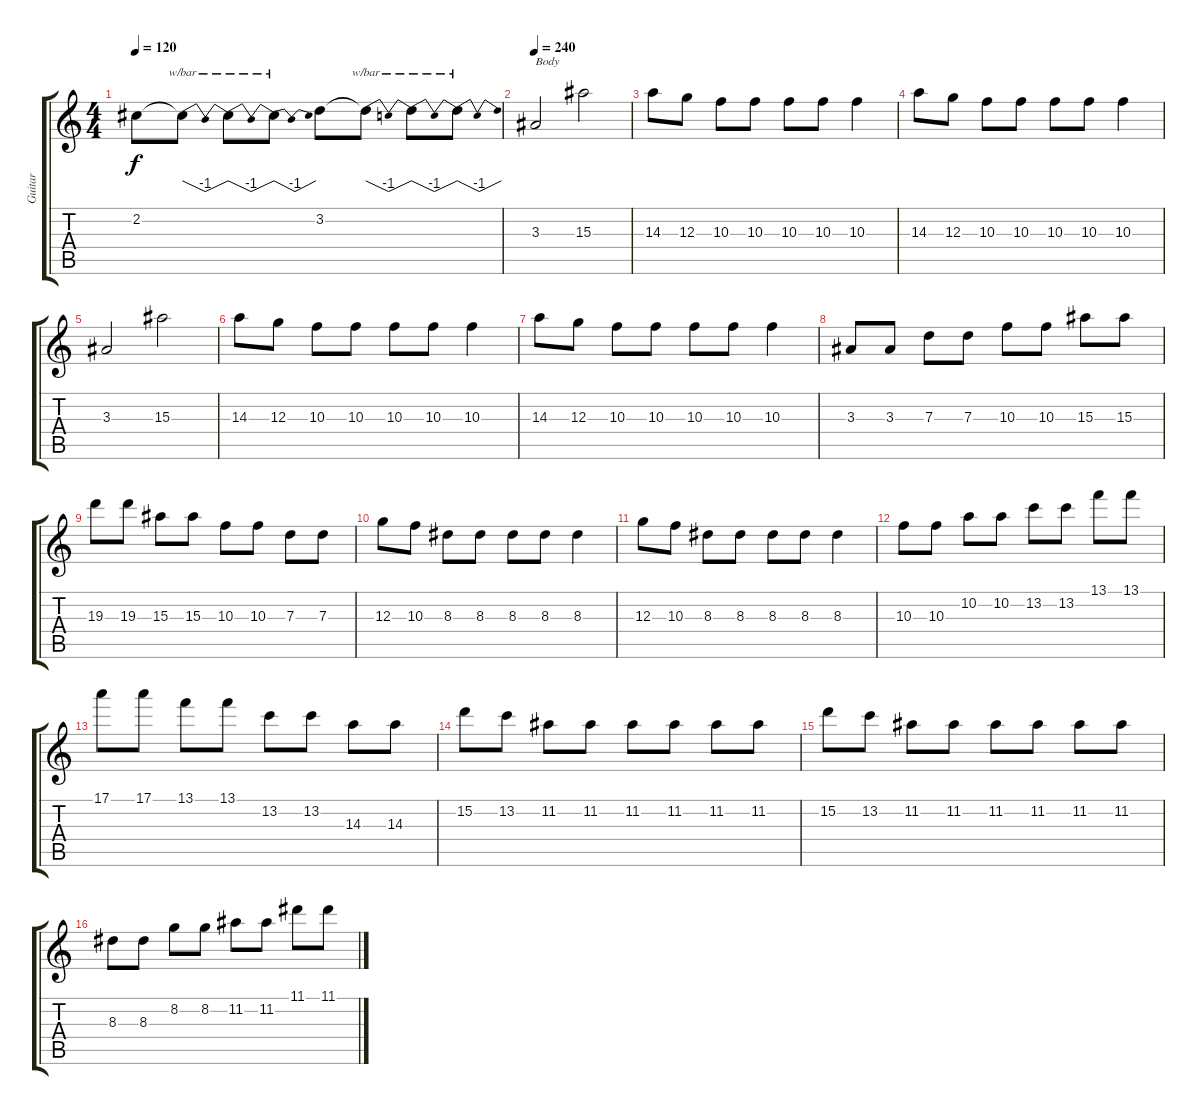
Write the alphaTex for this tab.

\track ("Guitar" "Guitar") {instrument acousticguitarnylon}
\staff {score tabs}
\tuning (E4 B3 G3 D3 A2 E2) {hide}
\ts (4 4)
\tempo 120
\clef g2
\ks c
2.2.8{dy f} 2.2{t}.8{tbe (dip default 0 0 30 -4 60 0)} 2.2{t}.8{tbe (dip default 0 0 30 -4 60 0)} 2.2{t}.8{tbe (dip default 0 0 30 -4 60 0)} 3.2.8 3.2{t}.8{tbe (dip default 0 0 30 -4 60 0)} 3.2{t}.8{tbe (dip default 0 0 30 -4 60 0)} 3.2{t}.8{tbe (dip default 0 0 30 -4 60 0)} |
\tempo 240
3.3.2{txt "Body"} 15.3.2 |
14.3.8 12.3.8 10.3.8 10.3.8 10.3.8 10.3.8 10.3.4 |
14.3.8 12.3.8 10.3.8 10.3.8 10.3.8 10.3.8 10.3.4 |
3.3.2 15.3.2 |
14.3.8 12.3.8 10.3.8 10.3.8 10.3.8 10.3.8 10.3.4 |
14.3.8 12.3.8 10.3.8 10.3.8 10.3.8 10.3.8 10.3.4 |
3.3.8 3.3.8 7.3.8 7.3.8 10.3.8 10.3.8 15.3.8 15.3.8 |
19.3.8 19.3.8 15.3.8 15.3.8 10.3.8 10.3.8 7.3.8 7.3.8 |
12.3.8 10.3.8 8.3.8 8.3.8 8.3.8 8.3.8 8.3.4 |
12.3.8 10.3.8 8.3.8 8.3.8 8.3.8 8.3.8 8.3.4 |
10.3.8 10.3.8 10.2.8 10.2.8 13.2.8 13.2.8 13.1.8 13.1.8 |
17.1.8 17.1.8 13.1.8 13.1.8 13.2.8 13.2.8 14.3.8 14.3.8 |
15.2.8 13.2.8 11.2.8 11.2.8 11.2.8 11.2.8 11.2.8 11.2.8 |
15.2.8 13.2.8 11.2.8 11.2.8 11.2.8 11.2.8 11.2.8 11.2.8 |
8.3.8 8.3.8 8.2.8 8.2.8 11.2.8 11.2.8 11.1.8 11.1.8
